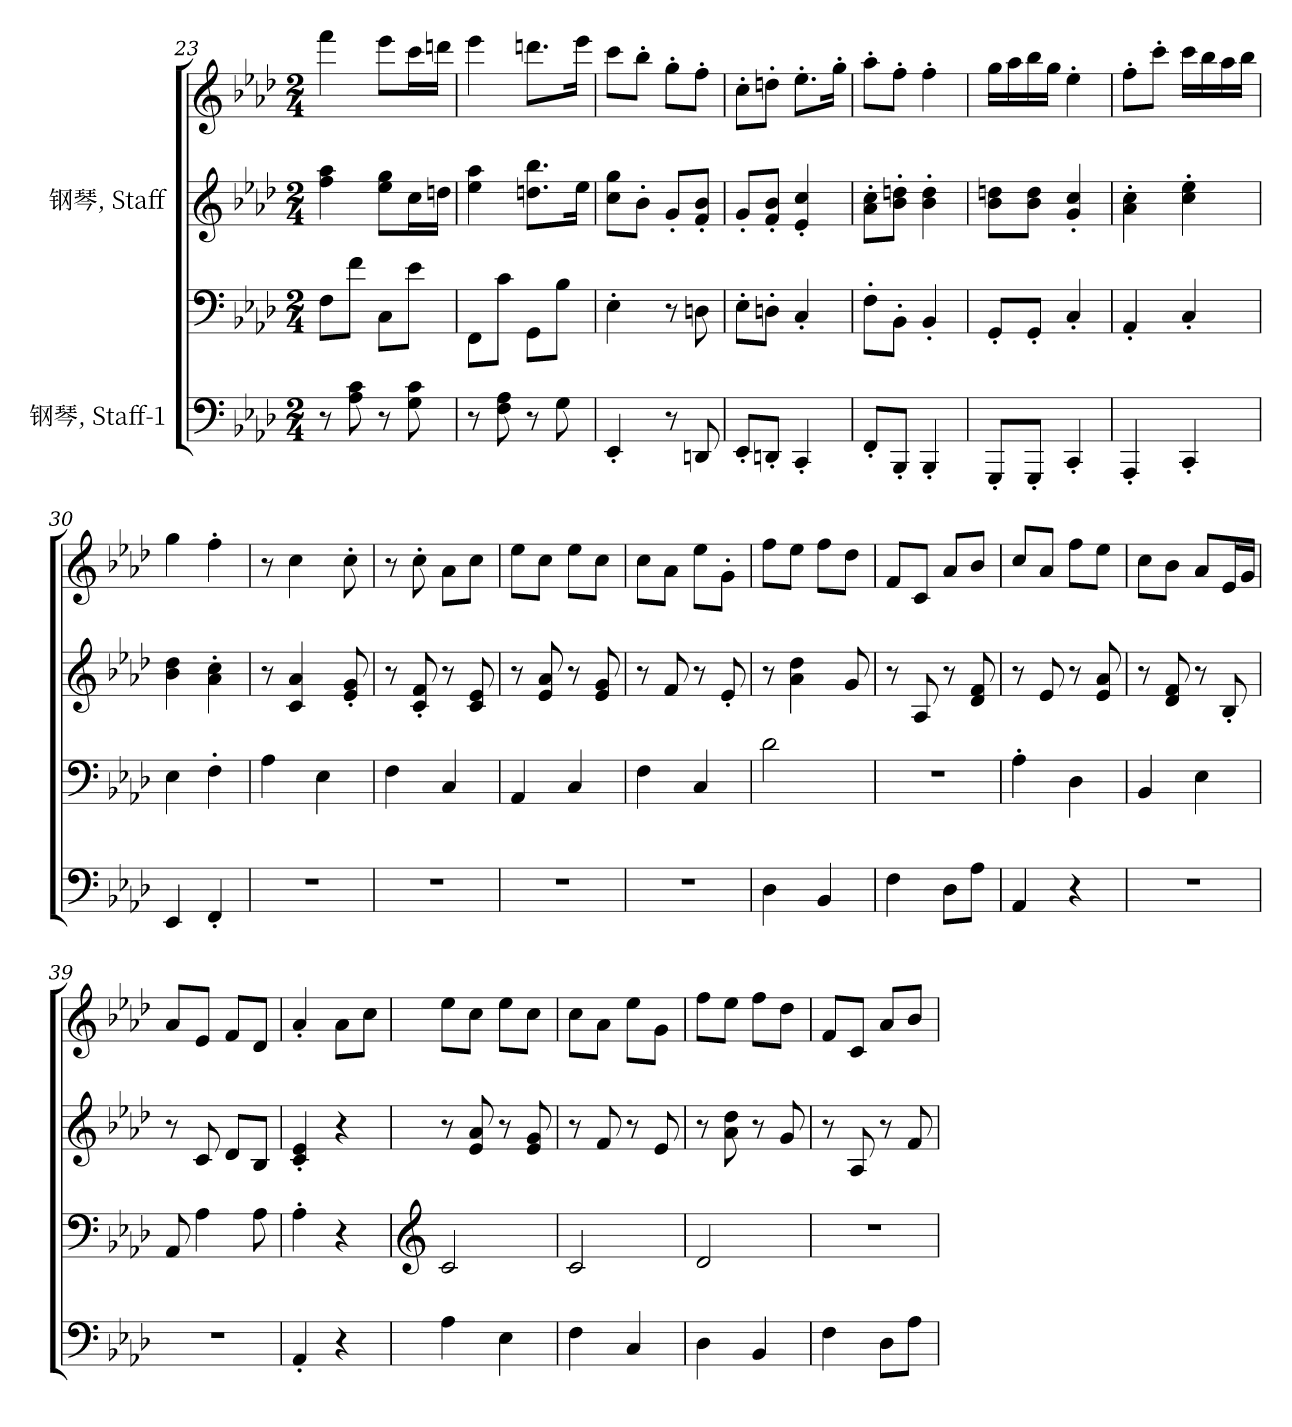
**kern	**kern	**kern	**kern
*part2	*part2	*part1	*part1
*staff4	*staff3	*staff2	*staff1
*I"钢琴, Staff-1	*	*I"钢琴, Staff	*
!!LO:LB:g=z
*clefF4	*clefF4	*clefG2	*clefG2
*k[b-e-a-d-]	*k[b-e-a-d-]	*k[b-e-a-d-]	*k[b-e-a-d-]
*M2/4	*M2/4	*M2/4	*M2/4
=23	=23	=23	=23
8r	8F\L	4ff\ 4aa-\	4fff\
8A-\ 8c\	8f\J	.	.
8r	8C\L	8ee-\ 8gg\L	8eee-\L
8G\ 8c\	8e-\J	16cc\L	16ccc\L
.	.	16ddn\JJ	16dddn\JJ
=24	=24	=24	=24
8r	8FF\L	4ee-\ 4aa-\	4eee-\
8F\ 8A-\	8c\J	.	.
8r	8GG\L	8.ddn\ 8.bb-\L	8.dddn\L
8G\	8B-\J	.	.
.	.	16ee-\Jk	16eee-\Jk
=25	=25	=25	=25
4EE-'/	4E-'\	8cc\ 8gg\L	8ccc\L
.	.	8b-'\J	8bb-'\J
8r	8r	8g'/L	8gg'\L
8DDn/	8Dn\	8f/' 8b-/'J	8ff'\J
=26	=26	=26	=26
8EE-'/L	8E-'\L	8g'/L	8cc'\L
8DDn'/J	8Dn'\J	8f/' 8b-/'J	8ddn'\J
4CC'/	4C'/	4e-/' 4cc/'	8.ee-'\L
.	.	.	16gg'\Jk
=27	=27	=27	=27
8FF'/L	8F'\L	8a-\' 8cc\'L	8aa-'\L
8BBB-'/J	8BB-'\J	8b-\' 8ddn\'J	8ff'\J
4BBB-'/	4BB-'/	4b-\' 4dd\'	4ff'\
=28	=28	=28	=28
8GGG'/L	8GG'/L	8b-\ 8ddn\L	16gg\LL
.	.	.	16aa-\
8GGG'/J	8GG'/J	8b-\ 8dd\J	16bb-\
.	.	.	16gg\JJ
4CC'/	4C'/	4g/' 4cc/'	4ee-'\
!!LO:LB:g=z
=29	=29	=29	=29
4AAA-'/	4AA-'/	4a-\' 4cc\'	8ff'\L
.	.	.	8ccc'\J
4CC'/	4C'/	4cc\' 4ee-\'	16ccc\LL
.	.	.	16bb-\
.	.	.	16aa-\
.	.	.	16bb-\JJ
=30	=30	=30	=30
4EE-/	4E-\	4b-\ 4dd-\	4gg\
4FF'/	4F'\	4a-\' 4cc\'	4ff'\
=31	=31	=31	=31
2r	4A-\	8r	8r
.	.	4c/ 4a-/	4cc\
.	4E-\	.	.
.	.	8e-/' 8g/'	8cc'\
=32	=32	=32	=32
2r	4F\	8r	8r
.	.	8c/' 8f/'	8cc'\
.	4C/	8r	8a-\L
.	.	8c/ 8e-/	8cc\J
=33	=33	=33	=33
2r	4AA-/	8r	8ee-\L
.	.	8e-/ 8a-/	8cc\J
.	4C/	8r	8ee-\L
.	.	8e-/ 8g/	8cc\J
=34	=34	=34	=34
2r	4F\	8r	8cc\L
.	.	8f/	8a-\J
.	4C/	8r	8ee-\L
.	.	8e-'/	8g'\J
=35	=35	=35	=35
4D-\	2d-\	8r	8ff\L
.	.	4a-\ 4dd-\	8ee-\J
4BB-/	.	.	8ff\L
.	.	8g/	8dd-\J
!!LO:PB:g=z
=36	=36	=36	=36
4F\	2r	8r	8f/L
.	.	8A-/	8c/J
8D-\L	.	8r	8a-/L
8A-\J	.	8d-/ 8f/	8b-/J
=37	=37	=37	=37
4AA-/	4A-'\	8r	8cc/L
.	.	8e-/	8a-/J
4r	4D-\	8r	8ff\L
.	.	8e-/ 8a-/	8ee-\J
=38	=38	=38	=38
2r	4BB-/	8r	8cc\L
.	.	8d-/ 8f/	8b-\J
.	4E-\	8r	8a-/L
.	.	8B-'/	16e-/L
.	.	.	16g/JJ
=39	=39	=39	=39
2r	8AA-/	8r	8a-/L
.	4A-\	8c/	8e-/J
.	.	8d-/L	8f/L
.	8A-\	8B-/J	8d-/J
=40	=40	=40	=40
4AA-'/	4A-'\	4c/' 4e-/'	4a-'/
4r	4r	4r	8a-\L
.	.	.	8cc\J
=41	=41	=41	=41
*	*clefG2	*	*
4A-\	2c/	8r	8ee-\L
.	.	8e-/ 8a-/	8cc\J
4E-\	.	8r	8ee-\L
.	.	8e-/ 8g/	8cc\J
!!LO:LB:g=z
=42	=42	=42	=42
4F\	2c/	8r	8cc\L
.	.	8f/	8a-\J
4C/	.	8r	8ee-\L
.	.	8e-/	8g\J
=43	=43	=43	=43
4D-\	2d-/	8r	8ff\L
.	.	8a-\ 8dd-\	8ee-\J
4BB-/	.	8r	8ff\L
.	.	8g/	8dd-\J
=44	=44	=44	=44
4F\	2r	8r	8f/L
.	.	8A-/	8c/J
8D-\L	.	8r	8a-/L
8A-\J	.	8f/	8b-/J
=	=	=	=
*-	*-	*-	*-
